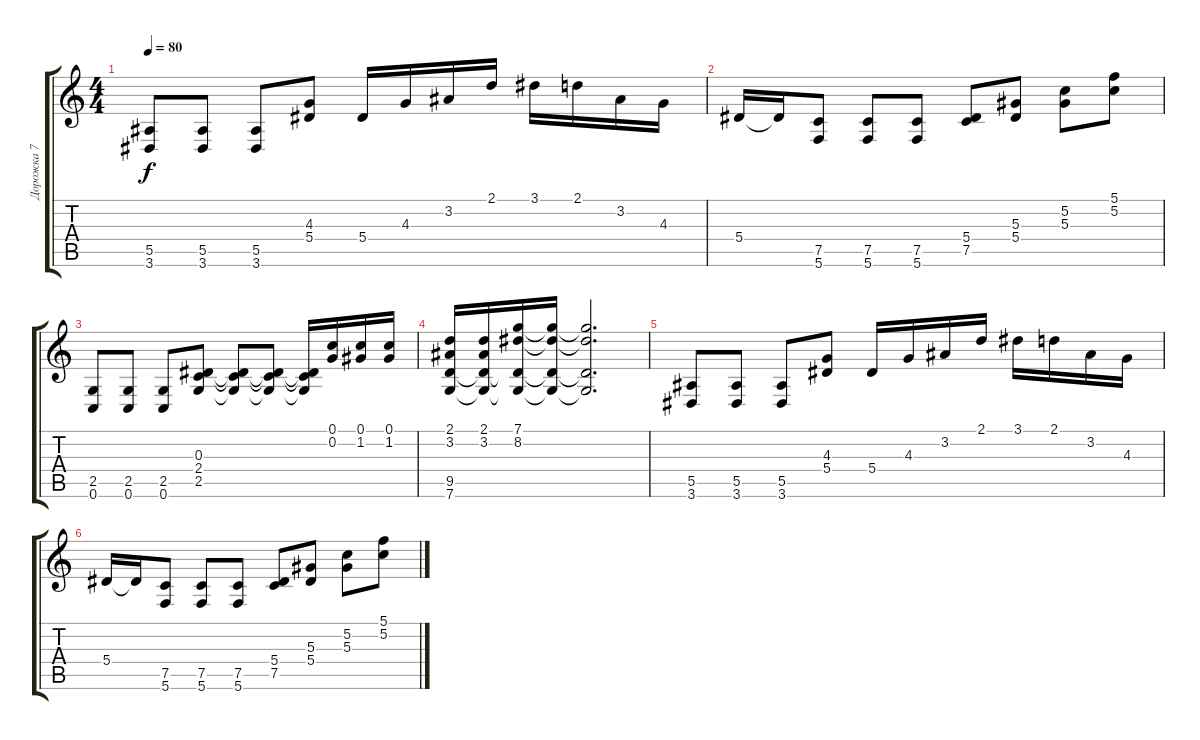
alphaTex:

\track ("Дорожка 7" "Дорожка 7") {instrument distortionguitar}
\staff {score tabs}
\tuning (C4 G3 Eb3 Bb2 F2 C2) {hide}
\ts (4 4)
\tempo 80
\clef g2
\ks c
(5.5 3.6).8{dy f} (5.5 3.6).8 (5.5 3.6).8 (4.3 5.4).8 5.4.16 4.3.16 3.2.16 2.1.16 3.1.16 2.1.16 3.2.16 4.3.16 |
5.4.16 5.4{t}.16 (7.5 5.6).8 (7.5 5.6).8 (7.5 5.6).8 (5.4 7.5).8 (5.3 5.4).8 (5.2 5.3).8 (5.1 5.2).8 |
(2.5 0.6).8 (2.5 0.6).8 (2.5 0.6).8 (0.3 2.4 2.5).8 (0.3{t} 2.4{t} 2.5{t}).8 (0.3{t} 2.4{t} 2.5{t}).8 (0.3{t} 2.4{t} 2.5{t}).16 (0.1 0.2).16 (0.1 1.2).16 (0.1 1.2).16 |
(2.1 3.2 9.5 7.6).16 (2.1 3.2 9.5{t} 7.6{t}).16 (7.1 8.2 9.5{t} 7.6{t}).16 (7.1{t} 8.2{t} 9.5{t} 7.6{t}).16 (7.1{t} 8.2{t} 9.5{t} 7.6{t}).2{d} |
(5.5 3.6).8 (5.5 3.6).8 (5.5 3.6).8 (4.3 5.4).8 5.4.16 4.3.16 3.2.16 2.1.16 3.1.16 2.1.16 3.2.16 4.3.16 |
5.4.16 5.4{t}.16 (7.5 5.6).8 (7.5 5.6).8 (7.5 5.6).8 (5.4 7.5).8 (5.3 5.4).8 (5.2 5.3).8 (5.1 5.2).8
